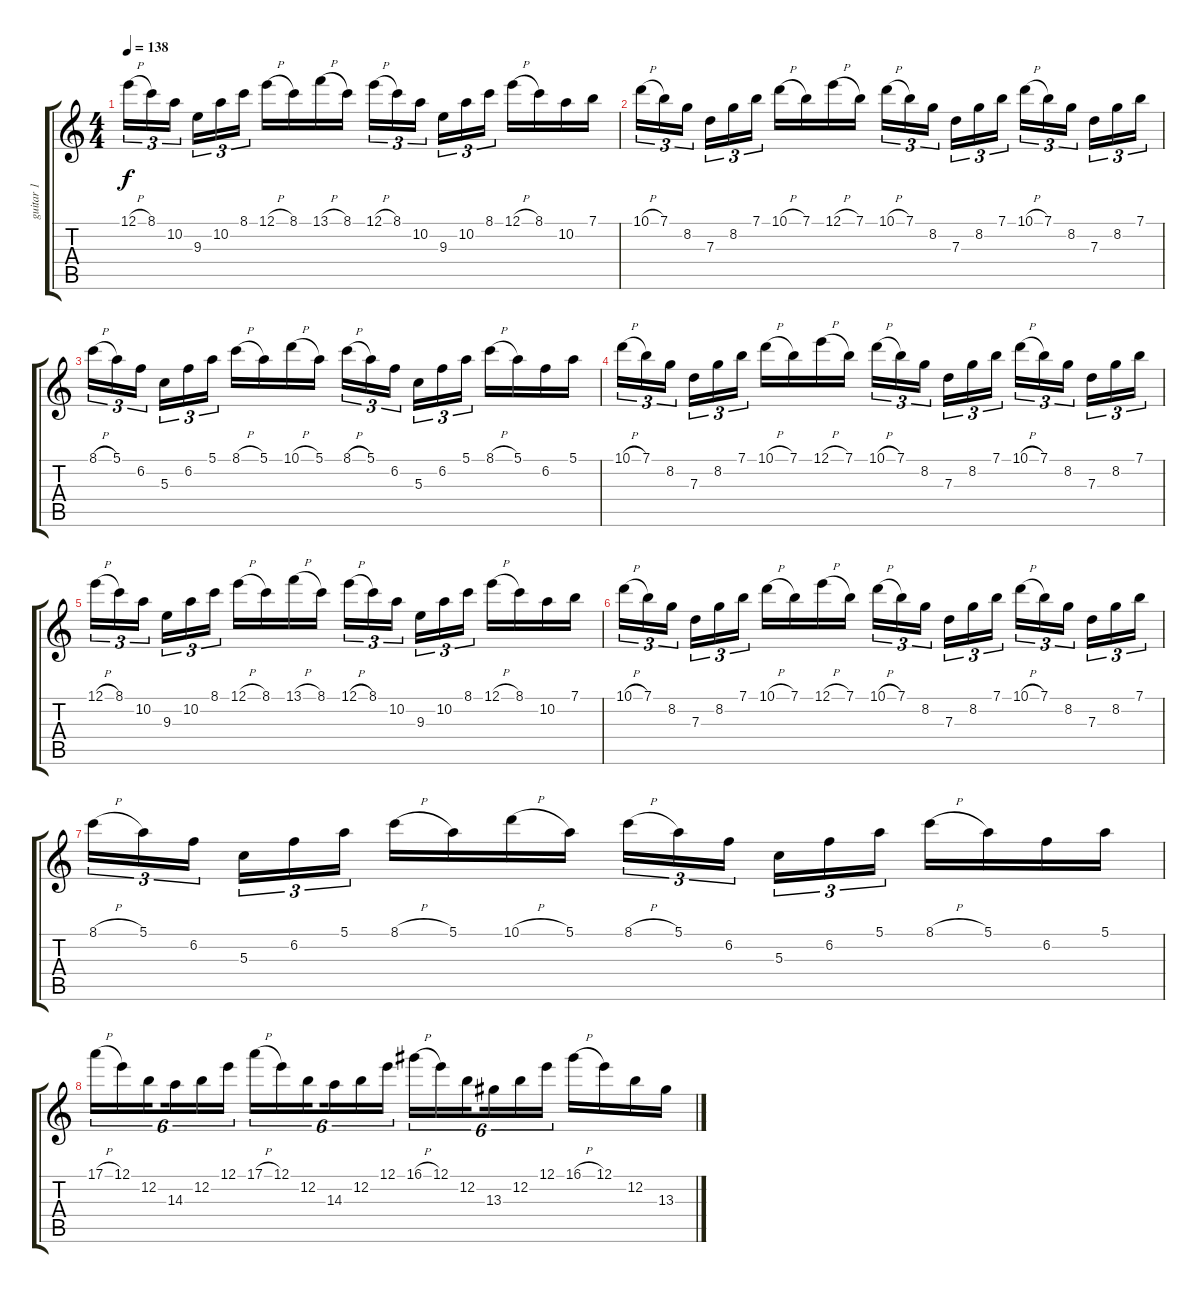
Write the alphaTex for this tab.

\track ("guitar 1" "guitar 1") {instrument overdrivenguitar}
\staff {score tabs}
\tuning (E4 B3 G3 D3 A2 E2) {hide}
\ts (4 4)
\tempo 138
\clef g2
\ks c
12.1{h}.16{tu (3 2) dy f} 8.1.16{tu (3 2)} 10.2.16{tu (3 2) beam splitsecondary} 9.3.16{tu (3 2)} 10.2.16{tu (3 2)} 8.1.16{tu (3 2)} 12.1{h}.16 8.1.16 13.1{h}.16 8.1.16 12.1{h}.16{tu (3 2)} 8.1.16{tu (3 2)} 10.2.16{tu (3 2) beam splitsecondary} 9.3.16{tu (3 2)} 10.2.16{tu (3 2)} 8.1.16{tu (3 2)} 12.1{h}.16 8.1.16 10.2.16 7.1.16 |
10.1{h}.16{tu (3 2)} 7.1.16{tu (3 2)} 8.2.16{tu (3 2) beam splitsecondary} 7.3.16{tu (3 2)} 8.2.16{tu (3 2)} 7.1.16{tu (3 2)} 10.1{h}.16 7.1.16 12.1{h}.16 7.1.16 10.1{h}.16{tu (3 2)} 7.1.16{tu (3 2)} 8.2.16{tu (3 2) beam splitsecondary} 7.3.16{tu (3 2)} 8.2.16{tu (3 2)} 7.1.16{tu (3 2)} 10.1{h}.16{tu (3 2)} 7.1.16{tu (3 2)} 8.2.16{tu (3 2) beam splitsecondary} 7.3.16{tu (3 2)} 8.2.16{tu (3 2)} 7.1.16{tu (3 2)} |
8.1{h}.16{tu (3 2)} 5.1.16{tu (3 2)} 6.2.16{tu (3 2) beam splitsecondary} 5.3.16{tu (3 2)} 6.2.16{tu (3 2)} 5.1.16{tu (3 2)} 8.1{h}.16 5.1.16 10.1{h}.16 5.1.16 8.1{h}.16{tu (3 2)} 5.1.16{tu (3 2)} 6.2.16{tu (3 2) beam splitsecondary} 5.3.16{tu (3 2)} 6.2.16{tu (3 2)} 5.1.16{tu (3 2)} 8.1{h}.16 5.1.16 6.2.16 5.1.16 |
10.1{h}.16{tu (3 2)} 7.1.16{tu (3 2)} 8.2.16{tu (3 2) beam splitsecondary} 7.3.16{tu (3 2)} 8.2.16{tu (3 2)} 7.1.16{tu (3 2)} 10.1{h}.16 7.1.16 12.1{h}.16 7.1.16 10.1{h}.16{tu (3 2)} 7.1.16{tu (3 2)} 8.2.16{tu (3 2) beam splitsecondary} 7.3.16{tu (3 2)} 8.2.16{tu (3 2)} 7.1.16{tu (3 2)} 10.1{h}.16{tu (3 2)} 7.1.16{tu (3 2)} 8.2.16{tu (3 2) beam splitsecondary} 7.3.16{tu (3 2)} 8.2.16{tu (3 2)} 7.1.16{tu (3 2)} |
12.1{h}.16{tu (3 2)} 8.1.16{tu (3 2)} 10.2.16{tu (3 2) beam splitsecondary} 9.3.16{tu (3 2)} 10.2.16{tu (3 2)} 8.1.16{tu (3 2)} 12.1{h}.16 8.1.16 13.1{h}.16 8.1.16 12.1{h}.16{tu (3 2)} 8.1.16{tu (3 2)} 10.2.16{tu (3 2) beam splitsecondary} 9.3.16{tu (3 2)} 10.2.16{tu (3 2)} 8.1.16{tu (3 2)} 12.1{h}.16 8.1.16 10.2.16 7.1.16 |
10.1{h}.16{tu (3 2)} 7.1.16{tu (3 2)} 8.2.16{tu (3 2) beam splitsecondary} 7.3.16{tu (3 2)} 8.2.16{tu (3 2)} 7.1.16{tu (3 2)} 10.1{h}.16 7.1.16 12.1{h}.16 7.1.16 10.1{h}.16{tu (3 2)} 7.1.16{tu (3 2)} 8.2.16{tu (3 2) beam splitsecondary} 7.3.16{tu (3 2)} 8.2.16{tu (3 2)} 7.1.16{tu (3 2)} 10.1{h}.16{tu (3 2)} 7.1.16{tu (3 2)} 8.2.16{tu (3 2) beam splitsecondary} 7.3.16{tu (3 2)} 8.2.16{tu (3 2)} 7.1.16{tu (3 2)} |
8.1{h}.16{tu (3 2)} 5.1.16{tu (3 2)} 6.2.16{tu (3 2) beam splitsecondary} 5.3.16{tu (3 2)} 6.2.16{tu (3 2)} 5.1.16{tu (3 2)} 8.1{h}.16 5.1.16 10.1{h}.16 5.1.16 8.1{h}.16{tu (3 2)} 5.1.16{tu (3 2)} 6.2.16{tu (3 2) beam splitsecondary} 5.3.16{tu (3 2)} 6.2.16{tu (3 2)} 5.1.16{tu (3 2)} 8.1{h}.16 5.1.16 6.2.16 5.1.16 |
17.1{h}.16{tu (6 4)} 12.1.16{tu (6 4)} 12.2.16{tu (6 4) beam splitsecondary} 14.3.16{tu (6 4)} 12.2.16{tu (6 4)} 12.1.16{tu (6 4)} 17.1{h}.16{tu (6 4)} 12.1.16{tu (6 4)} 12.2.16{tu (6 4) beam splitsecondary} 14.3.16{tu (6 4)} 12.2.16{tu (6 4)} 12.1.16{tu (6 4)} 16.1{h}.16{tu (6 4)} 12.1.16{tu (6 4)} 12.2.16{tu (6 4) beam splitsecondary} 13.3.16{tu (6 4)} 12.2.16{tu (6 4)} 12.1.16{tu (6 4)} 16.1{h}.16 12.1.16 12.2.16 13.3.16
